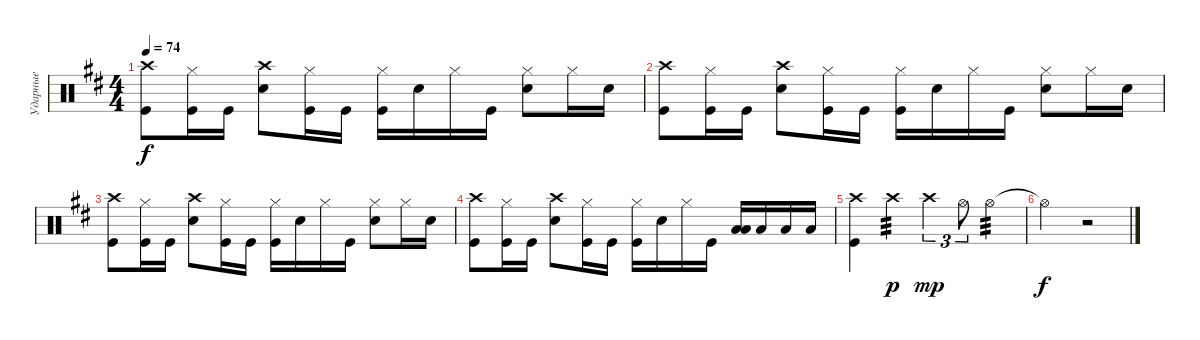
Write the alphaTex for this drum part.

\track ("Ударные" "Ударные") {instrument percussion}
\staff {score}
\articulation defaults
\ts (4 4)
\tempo 74
\clef neutral
\ks bminor
("Kick (hit)" "Crash high (hit)").8{dy f} ("Hi-Hat (closed)" "Kick (hit)").16 "Kick (hit)".16 ("Snare (hit) 2" "Crash high (hit)").8 ("Hi-Hat (closed)" "Kick (hit)").16 "Kick (hit)".16 ("Hi-Hat (closed)" "Kick (hit)").16 "Snare (hit) 2".16 "Hi-Hat (closed)".16 "Kick (hit)".16 ("Hi-Hat (closed)" "Snare (hit) 2").8 "Hi-Hat (closed)".16 "Snare (hit) 2".16 |
("Kick (hit)" "Crash high (hit)").8 ("Hi-Hat (closed)" "Kick (hit)").16 "Kick (hit)".16 ("Snare (hit) 2" "Crash high (hit)").8 ("Hi-Hat (closed)" "Kick (hit)").16 "Kick (hit)".16 ("Hi-Hat (closed)" "Kick (hit)").16 "Snare (hit) 2".16 "Hi-Hat (closed)".16 "Kick (hit)".16 ("Hi-Hat (closed)" "Snare (hit) 2").8 "Hi-Hat (closed)".16 "Snare (hit) 2".16 |
("Kick (hit)" "Crash high (hit)").8 ("Hi-Hat (closed)" "Kick (hit)").16 "Kick (hit)".16 ("Snare (hit) 2" "Crash high (hit)").8 ("Hi-Hat (closed)" "Kick (hit)").16 "Kick (hit)".16 ("Hi-Hat (closed)" "Kick (hit)").16 "Snare (hit) 2".16 "Hi-Hat (closed)".16 "Kick (hit)".16 ("Hi-Hat (closed)" "Snare (hit) 2").8 "Hi-Hat (closed)".16 "Snare (hit) 2".16 |
("Kick (hit)" "Crash high (hit)").8 ("Hi-Hat (closed)" "Kick (hit)").16 "Kick (hit)".16 ("Snare (hit) 2" "Crash high (hit)").8 ("Hi-Hat (closed)" "Kick (hit)").16 "Kick (hit)".16 ("Hi-Hat (closed)" "Kick (hit)").16 "Snare (hit) 2".16 "Hi-Hat (closed)".16 "Kick (hit)".16 ("Low Tom (hit)" "Low Tom (hit)").16{bd 240} "Low Floor Tom (hit)".16 "Low Tom (hit)".16 "Low Tom (hit)".16 |
("Kick (hit)" "Crash high (hit)").4 "Crash high (hit)".4{tp 3 dy p} "Crash high (hit)".4{tu (3 2) dy mp} "Hi-Hat (open)".8{tu (3 2)} "Hi-Hat (open)".4{tp 3 volume 0} |
"Hi-Hat (open)"{t}.2{dy f} r.2
